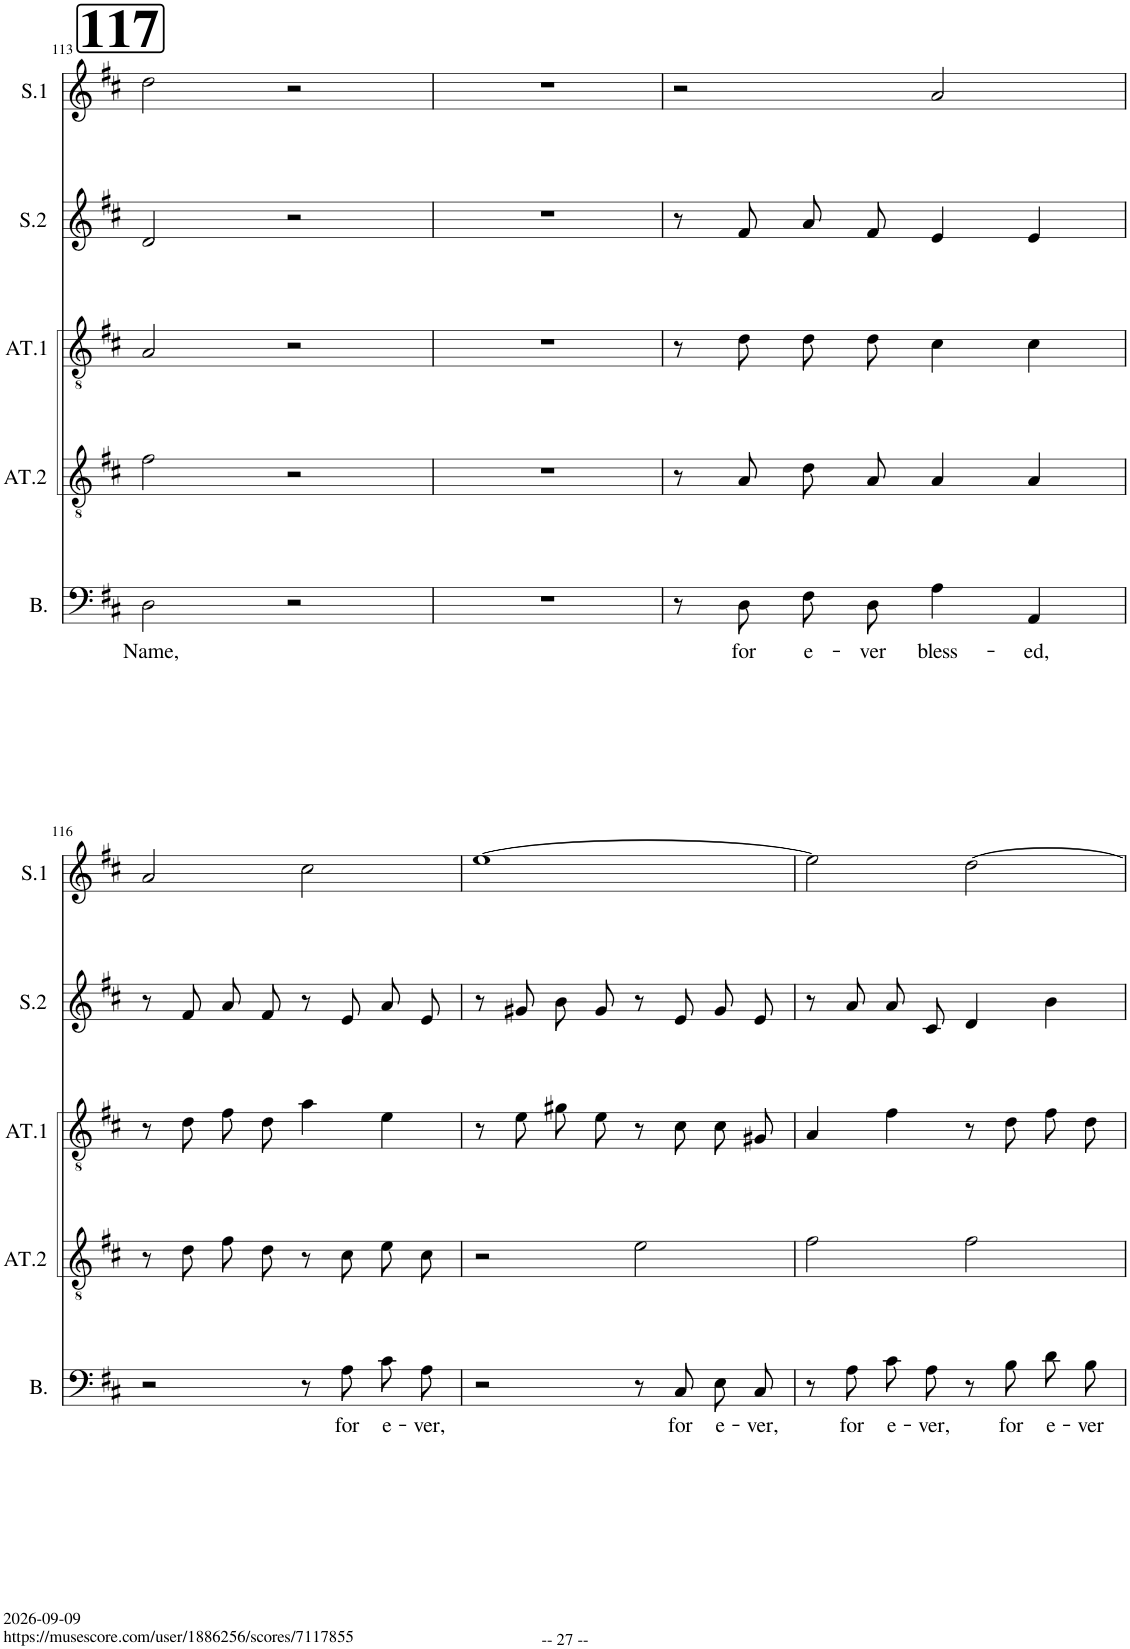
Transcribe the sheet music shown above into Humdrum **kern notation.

**kern	**text	**kern	**kern	**kern	**kern
*part5	*part5	*part4	*part3	*part2	*part1
*staff5	*staff5	*staff4	*staff3	*staff2	*staff1
*I"Bass	*	*I"Alto/Tenore 2	*I"Alto/Tenore 1	*I"Soprano 2	*I"Soprano 1
*I'B.	*	*I'AT.2	*I'AT.1	*I'S.2	*I'S.1
!!LO:PB:g=z
*clefF4	*	*clefGv2	*clefGv2	*clefG2	*clefG2
*	*	*	*Trd1c2	*	*
*k[f#c#]	*	*k[f#c#]	*k[f#c#]	*k[f#c#]	*k[f#c#]
*M4/4	*	*M4/4	*M4/4	*M4/4	*M4/4
*met(c)	*	*met(c)	*met(c)	*met(c)	*met(c)
!!LO:REH:place=s1:a:B:cj:fs=30:t=117
=113	=113	=113	=113	=113	=113
!	!LO:LY:b	!	!	!	!
2D\	Name,	2f#\	2A/	2d/	2dd\
2r	.	2r	2r	2r	2r
=114	=114	=114	=114	=114	=114
1r	.	1r	1r	1r	1r
=115	=115	=115	=115	=115	=115
8r	.	8r	8r	8r	2r
!	!LO:LY:b	!	!	!	!
8D\	for	8A/	8d\	8f#/	.
!	!LO:LY:b	!	!	!	!
8F#\L	e-	8d\L	8d\L	8a/L	.
!	!LO:LY:b	!	!	!	!
8D\J	-ver	8A\J	8d\J	8f#/J	.
!	!LO:LY:b	!	!	!	!
4A\	bless-	4A/	4c#\	4e/	2a/
!	!LO:LY:b	!	!	!	!
4AA/	-ed,	4A/	4c#\	4e/	.
!!LO:LB:g=z
=116	=116	=116	=116	=116	=116
2r	.	8r	8r	8r	2a/
.	.	8d\	8d\	8f#/	.
.	.	8f#\L	8f#\L	8a/L	.
.	.	8d\J	8d\J	8f#/J	.
8r	.	8r	4a\	8r	2cc#\
!	!LO:LY:b	!	!	!	!
8A\	for	8c#\	.	8e/	.
!	!LO:LY:b	!	!	!	!
8c#\L	e-	8e\L	4e\	8a/L	.
!	!LO:LY:b	!	!	!	!
8A\J	-ver,	8c#\J	.	8e/J	.
=117	=117	=117	=117	=117	=117
2r	.	2r	8r	8r	[1ee
.	.	.	8e\	8g#X/	.
.	.	.	8g#X\L	8b/L	.
.	.	.	8e\J	8g#/J	.
8r	.	2e\	8r	8r	.
!	!LO:LY:b	!	!	!	!
8C#/	for	.	8c#\	8e/	.
!	!LO:LY:b	!	!	!	!
8E\L	e-	.	8c#/L	8g#/L	.
!	!LO:LY:b	!	!	!	!
8C#\J	-ver,	.	8G#X/J	8e/J	.
=118	=118	=118	=118	=118	=118
8r	.	2f#\	4A/	8r	2ee\]
!	!LO:LY:b	!	!	!	!
8A\	for	.	.	8a/	.
!	!LO:LY:b	!	!	!	!
8c#\L	e-	.	4f#\	8a/L	.
!	!LO:LY:b	!	!	!	!
8A\J	-ver,	.	.	8c#/J	.
8r	.	2f#\	8r	4d/	[2dd\
!	!LO:LY:b	!	!	!	!
8B\	for	.	8d\	.	.
!	!LO:LY:b	!	!	!	!
8d\L	e-	.	8f#\L	4b\	.
!	!LO:LY:b	!	!	!	!
8B\J	-ver	.	8d\J	.	.
=	=	=	=	=	=
*-	*-	*-	*-	*-	*-
